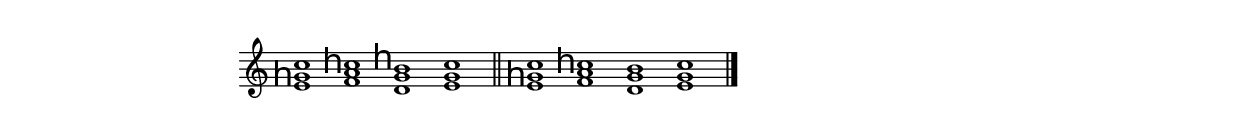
\version "2.24.1"
\include "tuning.ily"
\include "layout.ily"

%% Just leading tone
JL = \relative c'' { r1  r  bM r  } % Leading tone twice as loud
JS = \relative c'' { c1  c  bM c  }
JA = \relative c'' { g1  aM g  g  } 
JT = \relative c'  { eM1 f  d  eM }

%% Pythagorean leading tone
PL = \relative c'' { r1  r  b r  } % Leading tone twice as loud
PS = \relative c'' { c1  c  b c  }
PA = \relative c'' { g1  aM g g  } 
PT = \relative c'  { eM1 f  d eM }

%% MIDI Just
\book {
  \bookOutputSuffix "just"
  \score {
    <<
      \new Staff \with {midiInstrument = #"oboe"} << \JL >>
      \new Staff \with {midiInstrument = #"oboe"} << \JS >>
      \new Staff \with {midiInstrument = #"oboe"} << \JA >>
      \new Staff \with {midiInstrument = #"oboe"} << \JT >>
    >>
    \midi { \tempo 4 = 160 }
  }
}

%% MIDI Pythagorean
\book {
  \bookOutputSuffix "pyth"
  \score {
    <<
      \new Staff \with {midiInstrument = #"oboe"} << \PL >>
      \new Staff \with {midiInstrument = #"oboe"} << \PS >>
      \new Staff \with {midiInstrument = #"oboe"} << \PA >>
      \new Staff \with {midiInstrument = #"oboe"} << \PT >>
    >>
    \midi { \tempo 4 = 160 }
  }
}

%% PDF output
\score {
  \new Voice <<
    \omit Staff.TimeSignature
    \time 4/1
    { << \JS \JA \JT >> \bar "||"
      << \PS \PA \PT >> \bar "|." }
  >>
  \layout{}
}
